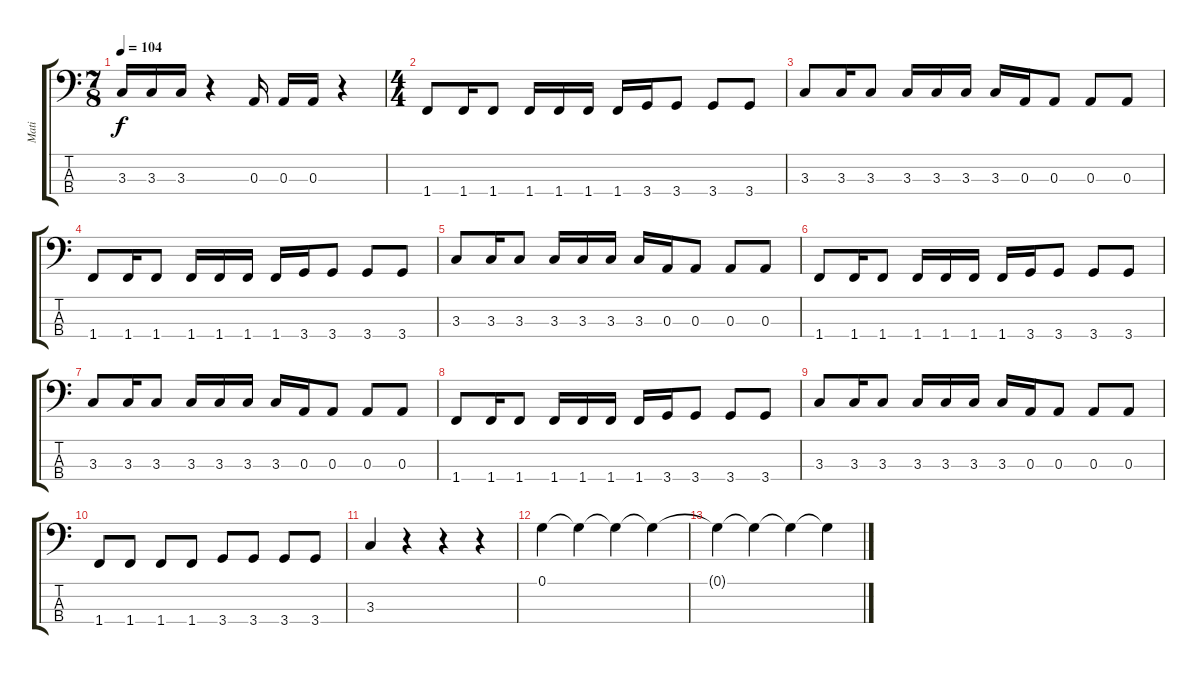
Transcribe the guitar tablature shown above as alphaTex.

\track ("Mati" "Mati") {instrument electricbasspick}
\staff {score tabs}
\tuning (G2 D2 A1 E1) {hide}
\ts (7 8)
\tempo 104
\clef f4
\ks c
3.3.16{dy f} 3.3.16 3.3.16 r.4 0.3.16 0.3.16 0.3.16 r.4 |
\ts (4 4)
1.4.8 1.4.16 1.4.8 1.4.16 1.4.16 1.4.16 1.4.16 3.4.16 3.4.8 3.4.8 3.4.8 |
3.3.8 3.3.16 3.3.8 3.3.16 3.3.16 3.3.16 3.3.16 0.3.16 0.3.8 0.3.8 0.3.8 |
1.4.8 1.4.16 1.4.8 1.4.16 1.4.16 1.4.16 1.4.16 3.4.16 3.4.8 3.4.8 3.4.8 |
3.3.8 3.3.16 3.3.8 3.3.16 3.3.16 3.3.16 3.3.16 0.3.16 0.3.8 0.3.8 0.3.8 |
1.4.8 1.4.16 1.4.8 1.4.16 1.4.16 1.4.16 1.4.16 3.4.16 3.4.8 3.4.8 3.4.8 |
3.3.8 3.3.16 3.3.8 3.3.16 3.3.16 3.3.16 3.3.16 0.3.16 0.3.8 0.3.8 0.3.8 |
1.4.8 1.4.16 1.4.8 1.4.16 1.4.16 1.4.16 1.4.16 3.4.16 3.4.8 3.4.8 3.4.8 |
3.3.8 3.3.16 3.3.8 3.3.16 3.3.16 3.3.16 3.3.16 0.3.16 0.3.8 0.3.8 0.3.8 |
1.4.8 1.4.8 1.4.8 1.4.8 3.4.8 3.4.8 3.4.8 3.4.8 |
3.3.4 r.4 r.4 r.4 |
0.1.4 0.1{t}.4 0.1{t}.4 0.1{t}.4 |
0.1{t}.4 0.1{t}.4 0.1{t}.4 0.1{t}.4
